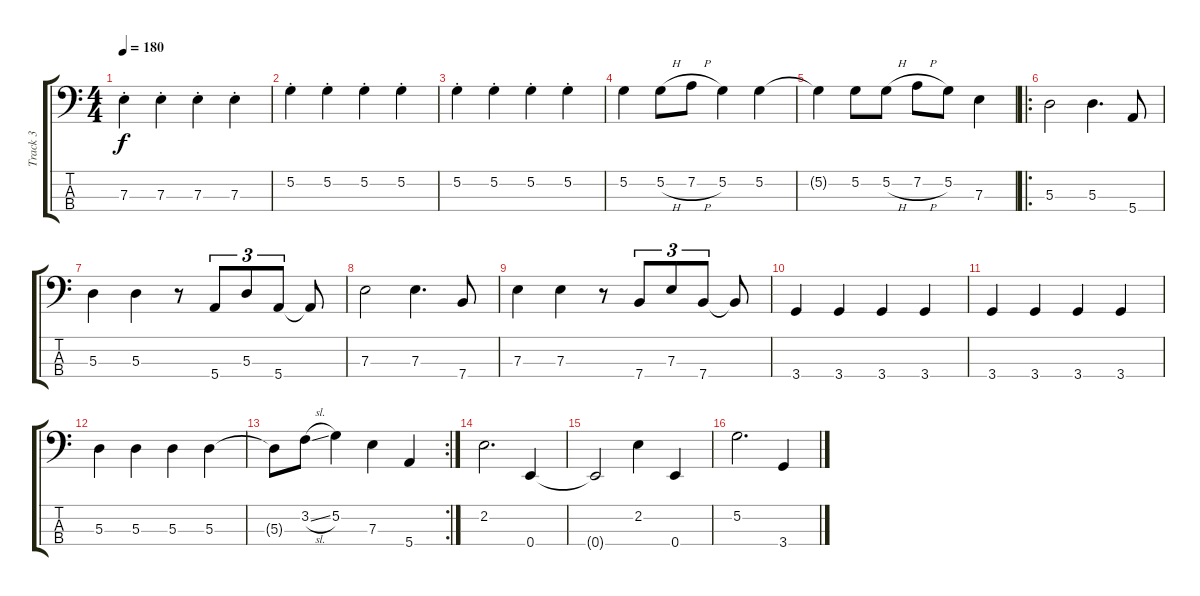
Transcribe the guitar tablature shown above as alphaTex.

\track ("Track 3" "Track 3") {instrument electricbasspick}
\staff {score tabs}
\tuning (G2 D2 A1 E1) {hide}
\ts (4 4)
\tempo 180
\clef f4
\ks c
7.3{st}.4{dy f} 7.3{st}.4 7.3{st}.4 7.3{st}.4 |
5.2{st}.4 5.2{st}.4 5.2{st}.4 5.2{st}.4 |
5.2{st}.4 5.2{st}.4 5.2{st}.4 5.2{st}.4 |
5.2.4 5.2{h}.8 7.2{h}.8 5.2.4 5.2.4 |
5.2{t}.4 5.2.8 5.2{h}.8 7.2{h}.8 5.2.8 7.3.4 |
\ro
5.3.2 5.3.4{d} 5.4.8 |
5.3.4 5.3.4 r.8 5.4.8{tu (3 2)} 5.3.8{tu (3 2)} 5.4.8{tu (3 2)} 5.4{t}.8 |
7.3.2 7.3.4{d} 7.4.8 |
7.3.4 7.3.4 r.8 7.4.8{tu (3 2)} 7.3.8{tu (3 2)} 7.4.8{tu (3 2)} 7.4{t}.8 |
3.4.4 3.4.4 3.4.4 3.4.4 |
3.4.4 3.4.4 3.4.4 3.4.4 |
5.3.4 5.3.4 5.3.4 5.3.4 |
\rc 2
5.3{t}.8 3.2{sl}.8 5.2.4 7.3.4 5.4.4 |
2.2.2{d} 0.4.4 |
0.4{t}.2 2.2.4 0.4.4 |
5.2.2{d} 3.4.4
